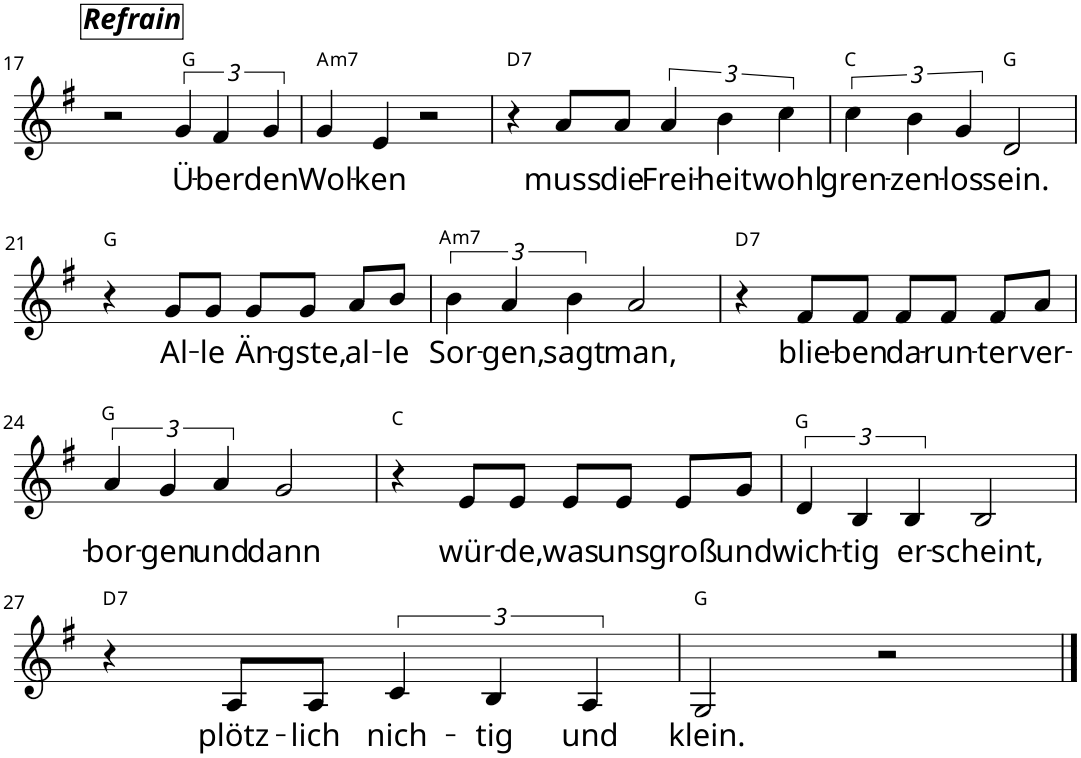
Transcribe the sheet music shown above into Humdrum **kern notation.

**kern	**text	**harte
*part1	*part1	*part1
*staff1	*staff1	*
*I"Piano	*	*
*I'Pno	*	*
!!LO:PB:g=z
*clefG2	*	*
*k[f#]	*	*
*G:	*	*
*M4/4	*	*
=17	=17	=17
!LO:TX:a:Bi:t=Refrain	!	!
2r	.	G:maj
!	!LO:LY:b	!
6g/	Ü-	.
!	!LO:LY:b	!
6f#/	-ber	.
!	!LO:LY:b	!
6g/	den	.
=18	=18	=18
!	!LO:LY:b	!LO:H:kt=m7
4g/	Wol-	A:min7
!	!LO:LY:b	!
4e/	-ken	.
2r	.	.
=19	=19	=19
!	!	!LO:H:kt=7
4r	.	D:7
!	!LO:LY:b	!
8a/L	muss	.
!	!LO:LY:b	!
8a/J	die	.
!	!LO:LY:b	!
6a/	Frei-	.
!	!LO:LY:b	!
6b\	-heit	.
!	!LO:LY:b	!
6cc\	wohl	.
=20	=20	=20
!	!LO:LY:b	!
6cc\	gren-	C:maj
!	!LO:LY:b	!
6b\	-zen-	.
!	!LO:LY:b	!
6g/	-los	.
!	!LO:LY:b	!
2d/	sein.	G:maj
!!LO:LB:g=z
=21	=21	=21
4r	.	G:maj
!	!LO:LY:b	!
8g/L	Al-	.
!	!LO:LY:b	!
8g/J	-le	.
!	!LO:LY:b	!
8g/L	Än-	.
!	!LO:LY:b	!
8g/J	-gste,	.
!	!LO:LY:b	!
8a/L	al-	.
!	!LO:LY:b	!
8b/J	-le	.
=22	=22	=22
!	!LO:LY:b	!LO:H:kt=m7
6b\	Sor-	A:min7
!	!LO:LY:b	!
6a/	-gen,	.
!	!LO:LY:b	!
6b\	sagt	.
!	!LO:LY:b	!
2a/	man,	.
=23	=23	=23
!	!	!LO:H:kt=7
4r	.	D:7
!	!LO:LY:b	!
8f#/L	blie-	.
!	!LO:LY:b	!
8f#/J	-ben	.
!	!LO:LY:b	!
8f#/L	da-	.
!	!LO:LY:b	!
8f#/J	-run-	.
!	!LO:LY:b	!
8f#/L	-ter	.
!	!LO:LY:b	!
8a/J	ver-	.
!!LO:LB:g=z
=24	=24	=24
!	!LO:LY:b	!
6a/	-bor-	G:maj
!	!LO:LY:b	!
6g/	-gen	.
!	!LO:LY:b	!
6a/	und	.
!	!LO:LY:b	!
2g/	dann	.
=25	=25	=25
4r	.	C:maj
!	!LO:LY:b	!
8e/L	wür-	.
!	!LO:LY:b	!
8e/J	-de,	.
!	!LO:LY:b	!
8e/L	was	.
!	!LO:LY:b	!
8e/J	uns	.
!	!LO:LY:b	!
8e/L	groß	.
!	!LO:LY:b	!
8g/J	und	.
=26	=26	=26
!	!LO:LY:b	!
6d/	wich-	G:maj
!	!LO:LY:b	!
6B/	-tig	.
!	!LO:LY:b	!
6B/	er-	.
!	!LO:LY:b	!
2B/	-scheint,	.
!!LO:LB:g=z
=27	=27	=27
!	!	!LO:H:kt=7
4r	.	D:7
!	!LO:LY:b	!
8A/L	plötz-	.
!	!LO:LY:b	!
8A/J	-lich	.
!	!LO:LY:b	!
6c/	nich-	.
!	!LO:LY:b	!
6B/	-tig	.
!	!LO:LY:b	!
6A/	und	.
=28	=28	=28
!	!LO:LY:b	!
2G/	klein.	G:maj
2r	.	.
==	==	==
*-	*-	*-
